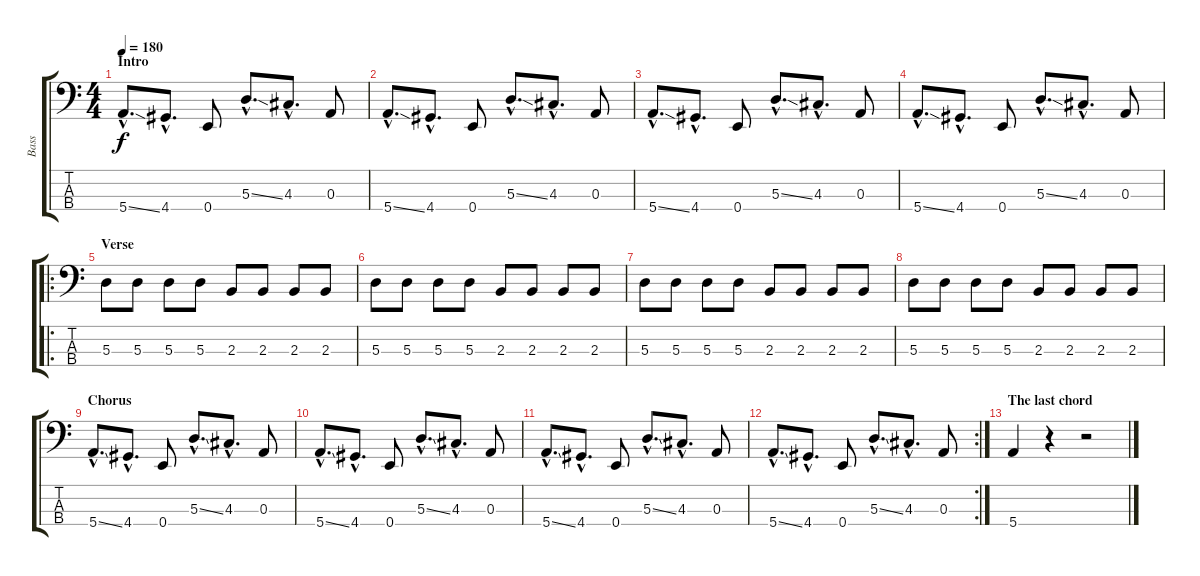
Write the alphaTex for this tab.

\track ("Bass" "Bass") {instrument electricbasspick}
\staff {score tabs}
\tuning (G2 D2 A1 E1) {hide}
\ts (4 4)
\section ("" "Intro")
\tempo 180
\clef f4
\ks c
5.4{ss hac}.8{d dy f instrument electricbasspick} 4.4{hac}.8{d} 0.4.8 5.3{ss hac}.8{d} 4.3{hac}.8{d} 0.3.8 |
5.4{ss hac}.8{d} 4.4{hac}.8{d} 0.4.8 5.3{ss hac}.8{d} 4.3{hac}.8{d} 0.3.8 |
5.4{ss hac}.8{d} 4.4{hac}.8{d} 0.4.8 5.3{ss hac}.8{d} 4.3{hac}.8{d} 0.3.8 |
5.4{ss hac}.8{d} 4.4{hac}.8{d} 0.4.8 5.3{ss hac}.8{d} 4.3{hac}.8{d} 0.3.8 |
\ro
\section ("" "Verse")
5.3.8 5.3.8 5.3.8 5.3.8 2.3.8 2.3.8 2.3.8 2.3.8 |
5.3.8 5.3.8 5.3.8 5.3.8 2.3.8 2.3.8 2.3.8 2.3.8 |
5.3.8 5.3.8 5.3.8 5.3.8 2.3.8 2.3.8 2.3.8 2.3.8 |
5.3.8 5.3.8 5.3.8 5.3.8 2.3.8 2.3.8 2.3.8 2.3.8 |
\section ("" "Chorus")
5.4{ss hac}.8{d} 4.4{hac}.8{d} 0.4.8 5.3{ss hac}.8{d} 4.3{hac}.8{d} 0.3.8 |
5.4{ss hac}.8{d} 4.4{hac}.8{d} 0.4.8 5.3{ss hac}.8{d} 4.3{hac}.8{d} 0.3.8 |
5.4{ss hac}.8{d} 4.4{hac}.8{d} 0.4.8 5.3{ss hac}.8{d} 4.3{hac}.8{d} 0.3.8 |
\rc 2
5.4{ss hac}.8{d} 4.4{hac}.8{d} 0.4.8 5.3{ss hac}.8{d} 4.3{hac}.8{d} 0.3.8 |
\section ("" "The last chord")
5.4.4 r.4 r.2
